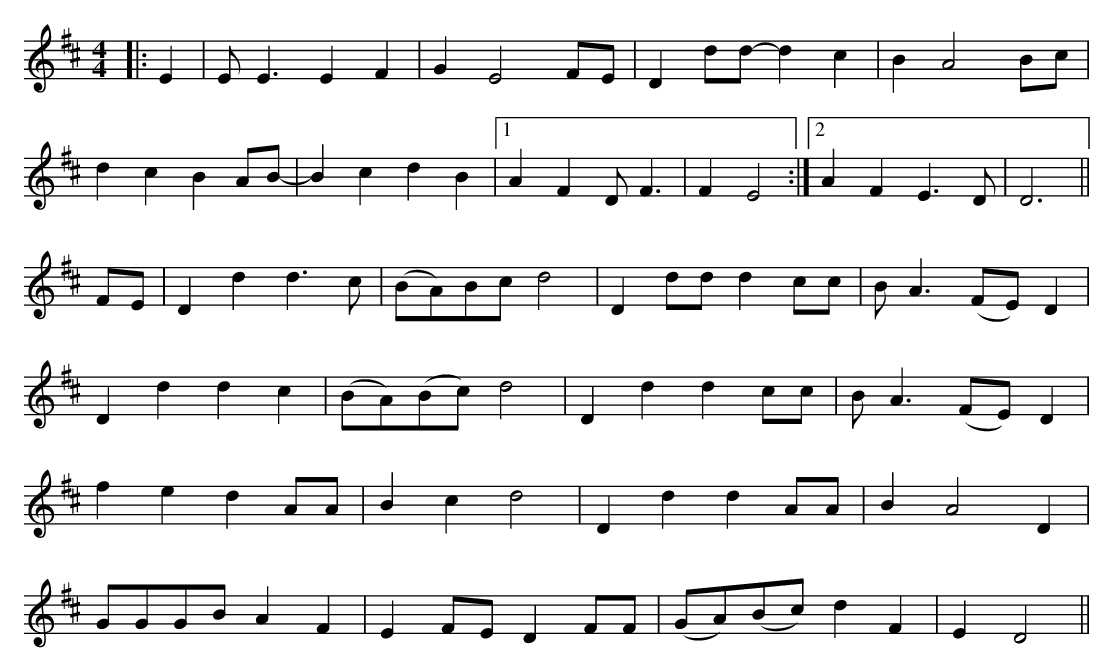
X:1
M:4/4
K:D
|:E2|EE3 E2F2|G2E4 FE|D2dd- d2c2|B2A4 Bc|
d2c2 B2AB-|B2c2 d2B2|1 A2F2DF3|F2E4:|2 A2F2 E3D|D6||
FE|D2d2 d3c|(BA)Bc d4|D2dd d2cc|BA3 (FE)D2|
D2d2 d2c2|(BA)(Bc) d4|D2d2 d2cc|BA3 (FE)D2|
f2e2 d2AA|B2c2 d4|D2d2 d2AA|B2A4 D2|
GGGB A2F2|E2FE D2FF|(GA)(Bc) d2F2|E2D4||
